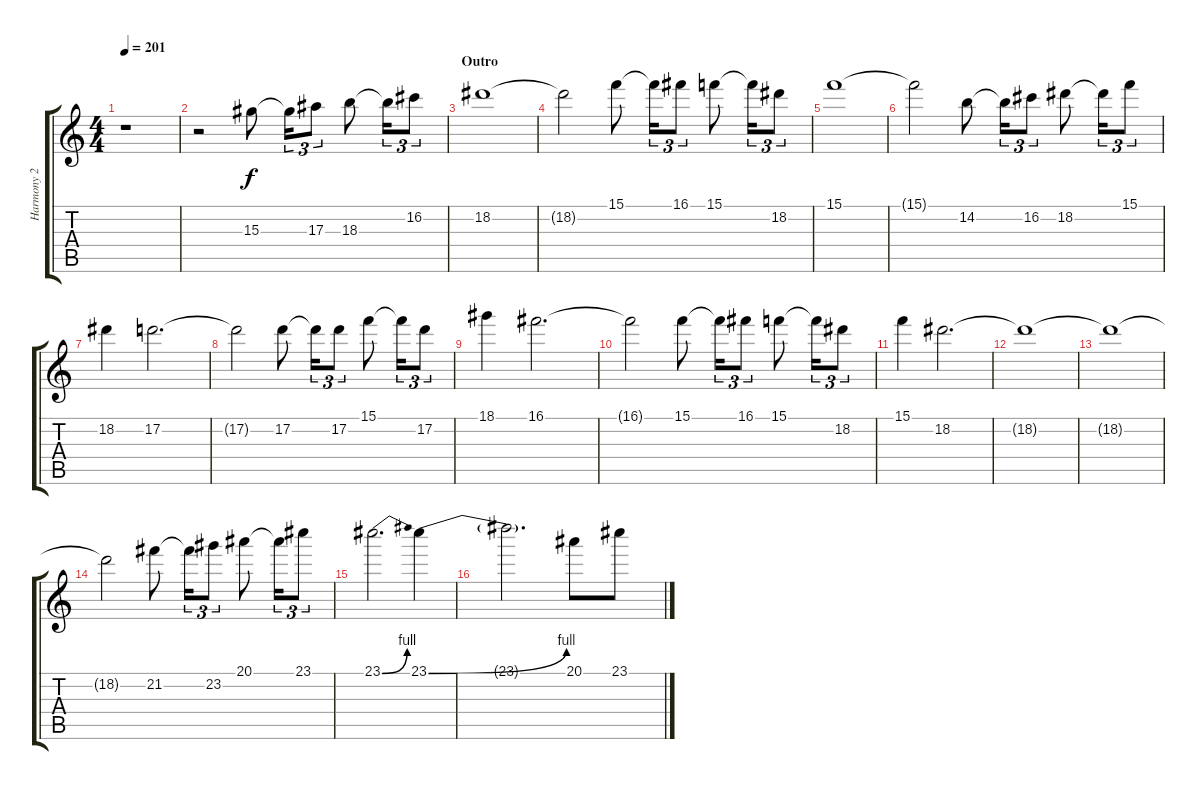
\track ("Harmony 2" "Harmony 2") {instrument overdrivenguitar}
\staff {score tabs}
\tuning (D4 A3 F3 C3 G2 C2) {hide}
\ts (4 4)
\tempo 201
\clef g2
\ks aminor
r.1{dy f} |
r.2 15.3.8 15.3{t}.16{tu (3 2)} 17.3.8{tu (3 2)} 18.3.8 18.3{t}.16{tu (3 2)} 16.2.8{tu (3 2)} |
\section ("" "Outro")
18.2.1 |
18.2{t}.2 15.1.8 15.1{t}.16{tu (3 2)} 16.1.8{tu (3 2)} 15.1.8 15.1{t}.16{tu (3 2)} 18.2.8{tu (3 2)} |
15.1.1 |
15.1{t}.2 14.2.8 14.2{t}.16{tu (3 2)} 16.2.8{tu (3 2)} 18.2.8 18.2{t}.16{tu (3 2)} 15.1.8{tu (3 2)} |
18.2.4 17.2.2{d} |
17.2{t}.2 17.2.8 17.2{t}.16{tu (3 2)} 17.2.8{tu (3 2)} 15.1.8 15.1{t}.16{tu (3 2)} 17.2.8{tu (3 2)} |
18.1.4 16.1.2{d} |
16.1{t}.2 15.1.8 15.1{t}.16{tu (3 2)} 16.1.8{tu (3 2)} 15.1.8 15.1{t}.16{tu (3 2)} 18.2.8{tu (3 2)} |
15.1.4 18.2.2{d} |
18.2{t}.1 |
18.2{t}.1 |
18.2{t}.2 21.2.8 21.2{t}.16{tu (3 2)} 23.2.8{tu (3 2)} 20.1.8 20.1{t}.16{tu (3 2)} 23.1.8{tu (3 2)} |
23.1{be (bend 0 0 60 4)}.2{d} 23.1{be (bend 0 0 60 4)}.4 |
23.1{t}.2{d} 20.1.8 23.1.8
